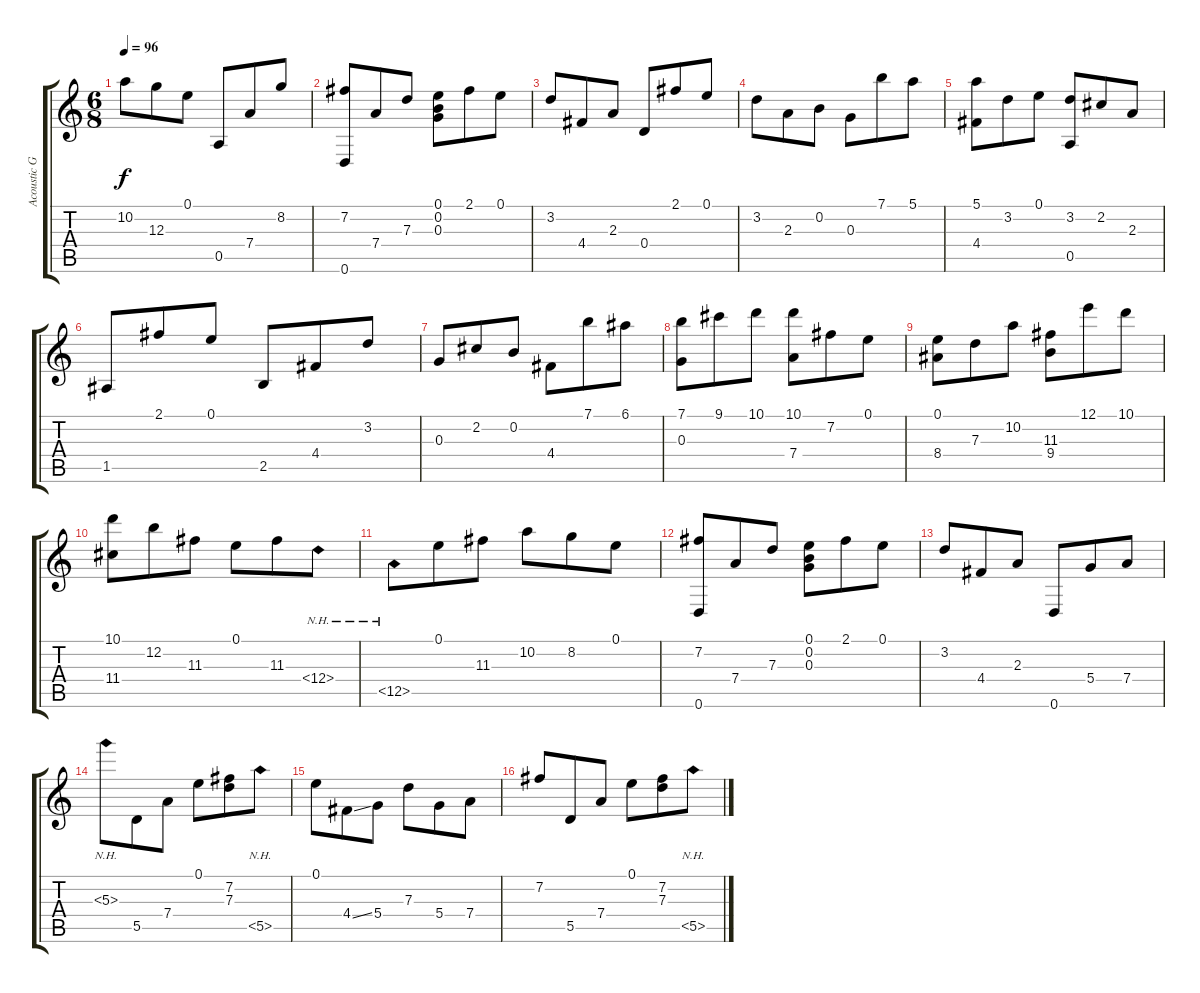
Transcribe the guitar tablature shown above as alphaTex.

\track ("Acoustic Guitar (nylon)" "Acoustic G") {instrument acousticguitarsteel}
\staff {score tabs}
\tuning (E4 B3 G3 D3 A2 D2) {hide}
\ts (6 8)
\tempo 96
\clef g2
\ks c
10.2.8{dy f} 12.3.8 0.1.8 0.5.8 7.4.8 8.2.8 |
(7.2 0.6).8 7.4.8 7.3.8 (0.1 0.2 0.3).8 2.1.8 0.1.8 |
3.2.8 4.4.8 2.3.8 0.4.8 2.1.8 0.1.8 |
3.2.8 2.3.8 0.2.8 0.3.8 7.1.8 5.1.8 |
(5.1 4.4).8 3.2.8 0.1.8 (3.2 0.5).8 2.2.8 2.3.8 |
1.5.8 2.1.8 0.1.8 2.5.8 4.4.8 3.2.8 |
0.3.8 2.2.8 0.2.8 4.4.8 7.1.8 6.1.8 |
(7.1 0.3).8 9.1.8 10.1.8 (10.1 7.4).8 7.2.8 0.1.8 |
(0.1 8.4).8 7.3.8 10.2.8 (11.3 9.4).8 12.1.8 10.1.8 |
(10.1 11.4).8 12.2.8 11.3.8 0.1.8 11.3.8 12.4{nh}.8 |
12.5{nh}.8 0.1.8 11.3.8 10.2.8 8.2.8 0.1.8 |
(7.2 0.6).8 7.4.8 7.3.8 (0.1 0.2 0.3).8 2.1.8 0.1.8 |
3.2.8 4.4.8 2.3.8 0.6.8 5.4.8 7.4.8 |
5.3{nh}.8 5.5.8 7.4.8 0.1.8 (7.2 7.3).8 5.5{nh}.8 |
0.1.8 4.4{ss}.8 5.4.8 7.3.8 5.4.8 7.4.8 |
7.2.8 5.5.8 7.4.8 0.1.8 (7.2 7.3).8 5.5{nh}.8
